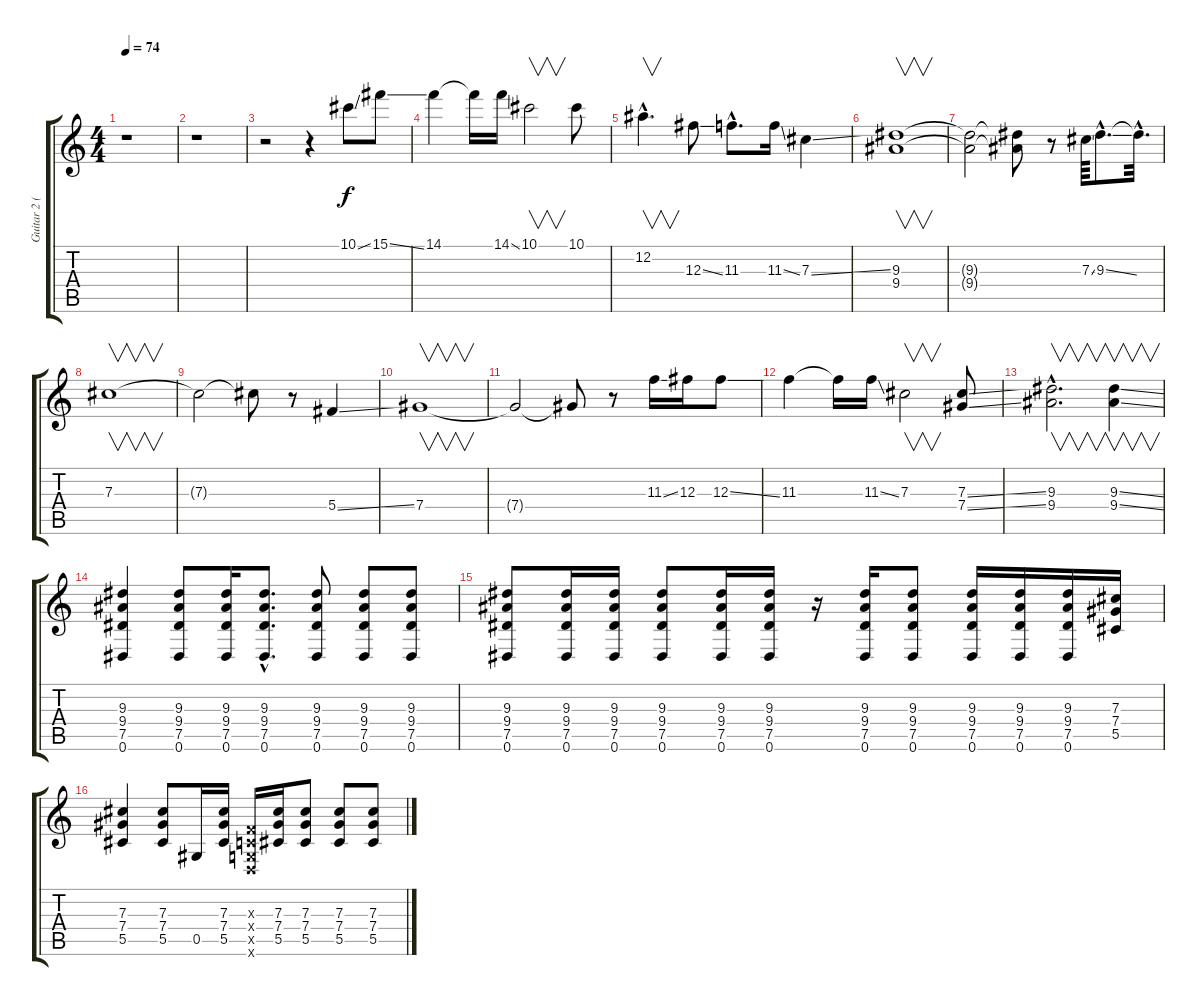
\track ("Guitar 2 (Slide Guitar)" "Guitar 2 (") {instrument overdrivenguitar}
\staff {score tabs}
\tuning (Eb4 Bb3 Gb3 Db3 Ab2 Eb2) {hide}
\ts (4 4)
\tempo 74
\clef g2
\ks c
r.1{dy f instrument overdrivenguitar} |
r.1 |
r.2 r.4 10.1{ss}.8 15.1{ss}.8 |
14.1.4 14.1{t}.16 14.1{ss}.16 10.1.2{v} 10.1.8 |
12.2{hac}.4{v d} 12.3{ss}.8 11.3{hac}.8{d} 11.3{ss}.16 7.3{ss}.4 |
(9.3 9.4).1{v} |
(9.3{t} 9.4{t}).2 (9.3{t} 9.4{t}).8 r.8 7.3{ss}.64 9.3{ss hac}.8{d} 9.3{hac t}.32{d} |
7.3.1{v} |
7.3{t}.2 7.3{t}.8 r.8 5.4{ss}.4 |
7.4.1{v} |
7.4{t}.2 7.4{t}.8 r.8 11.3{ss}.16 12.3.16 12.3{ss}.8 |
11.3.4 11.3{t}.16 11.3{ss}.16 7.3.2{v} (7.3{ss} 7.4{ss}).8 |
(9.3{hac} 9.4{hac}).2{v d} (9.3{ss} 9.4{ss}).4{v} |
(9.3 9.4 7.5 0.6).4 (9.3 9.4 7.5 0.6).8 (9.3 9.4 7.5 0.6).16 (9.3{hac} 9.4{hac} 7.5{hac} 0.6{hac}).8{d} (9.3 9.4 7.5 0.6).8 (9.3 9.4 7.5 0.6).8 (9.3 9.4 7.5 0.6).8 |
(9.3 9.4 7.5 0.6).8 (9.3 9.4 7.5 0.6).16 (9.3 9.4 7.5 0.6).16 (9.3 9.4 7.5 0.6).8 (9.3 9.4 7.5 0.6).16 (9.3 9.4 7.5 0.6).16 r.16 (9.3 9.4 7.5 0.6).16 (9.3 9.4 7.5 0.6).8 (9.3 9.4 7.5 0.6).16 (9.3 9.4 7.5 0.6).16 (9.3 9.4 7.5 0.6).16 (7.3 7.4 5.5).16 |
(7.3 7.4 5.5).4 (7.3 7.4 5.5).8 0.5.16 (7.3 7.4 5.5).16 (-1.3{x} -1.4{x} -1.5{x} -1.6{x}).16 (7.3 7.4 5.5).16 (7.3 7.4 5.5).8 (7.3 7.4 5.5).8 (7.3 7.4 5.5).8
